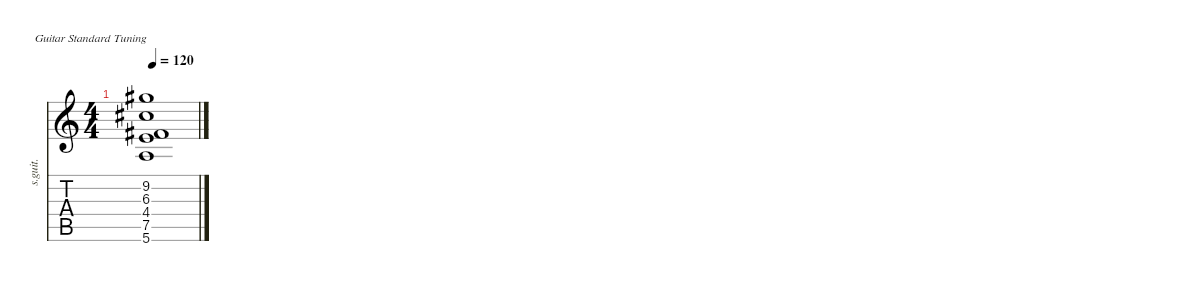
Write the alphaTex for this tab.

\defaultSystemsLayout 4
\hideDynamics
\bracketExtendMode nobrackets
\track ("Mehrio" "s.guit.") {instrument electricguitarclean}
\staff {score tabs}
\tuning (E4 B3 G3 D3 A2 E2)
\ts (4 4)
\tempo 120
\clef g2
\ks c
(9.2{t acc #} 6.3{t acc #} 4.4{t acc #} 7.5{t} 5.6{t}).1{dy f}
